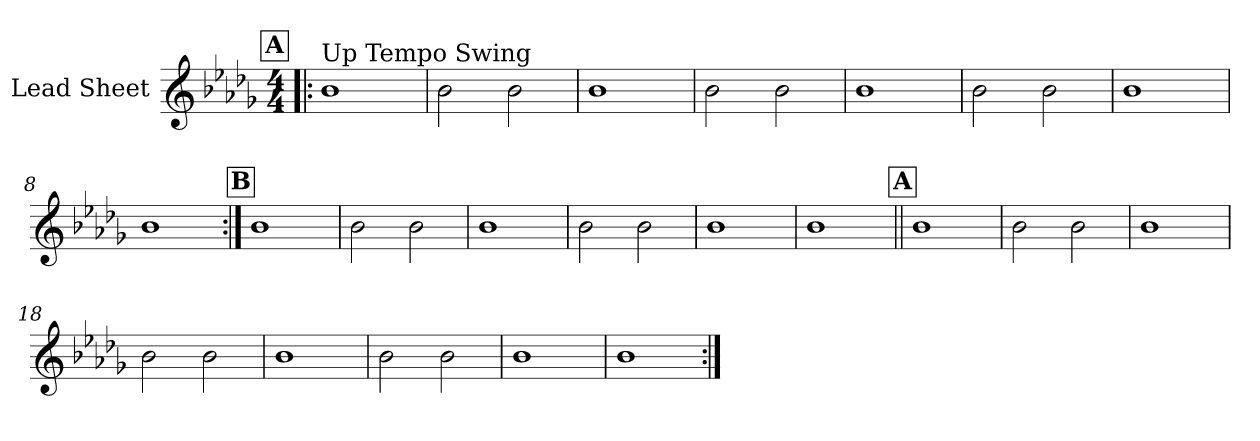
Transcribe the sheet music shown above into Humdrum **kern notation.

**kern
*part1
*staff1
*I"Lead Sheet
*clefG2
*k[b-e-a-d-g-]
*D-:
*M4/4
!!LO:REH:place=s1:a:fs=14:t=A
=1!|:
!LO:TX:a:t=Up Tempo Swing
1b-
=2
2b-\
2b-\
=3
1b-
=4
2b-\
2b-\
!!LO:LB:g=z
=5
1b-
=6
2b-\
2b-\
=7
1b-
=8
1b-
!!LO:LB:g=z
!!LO:REH:place=s1:a:fs=14:t=B
=9:|!
1b-
=10
2b-\
2b-\
=11
1b-
=12
2b-\
2b-\
!!LO:LB:g=z
=13
1b-
=14
1b-
!!LO:LB:g=z
!!LO:REH:place=s1:a:fs=14:t=A
=15||
1b-
=16
2b-\
2b-\
=17
1b-
=18
2b-\
2b-\
!!LO:LB:g=z
=19
1b-
=20
2b-\
2b-\
=21
1b-
=22
1b-
=:|!
*-
